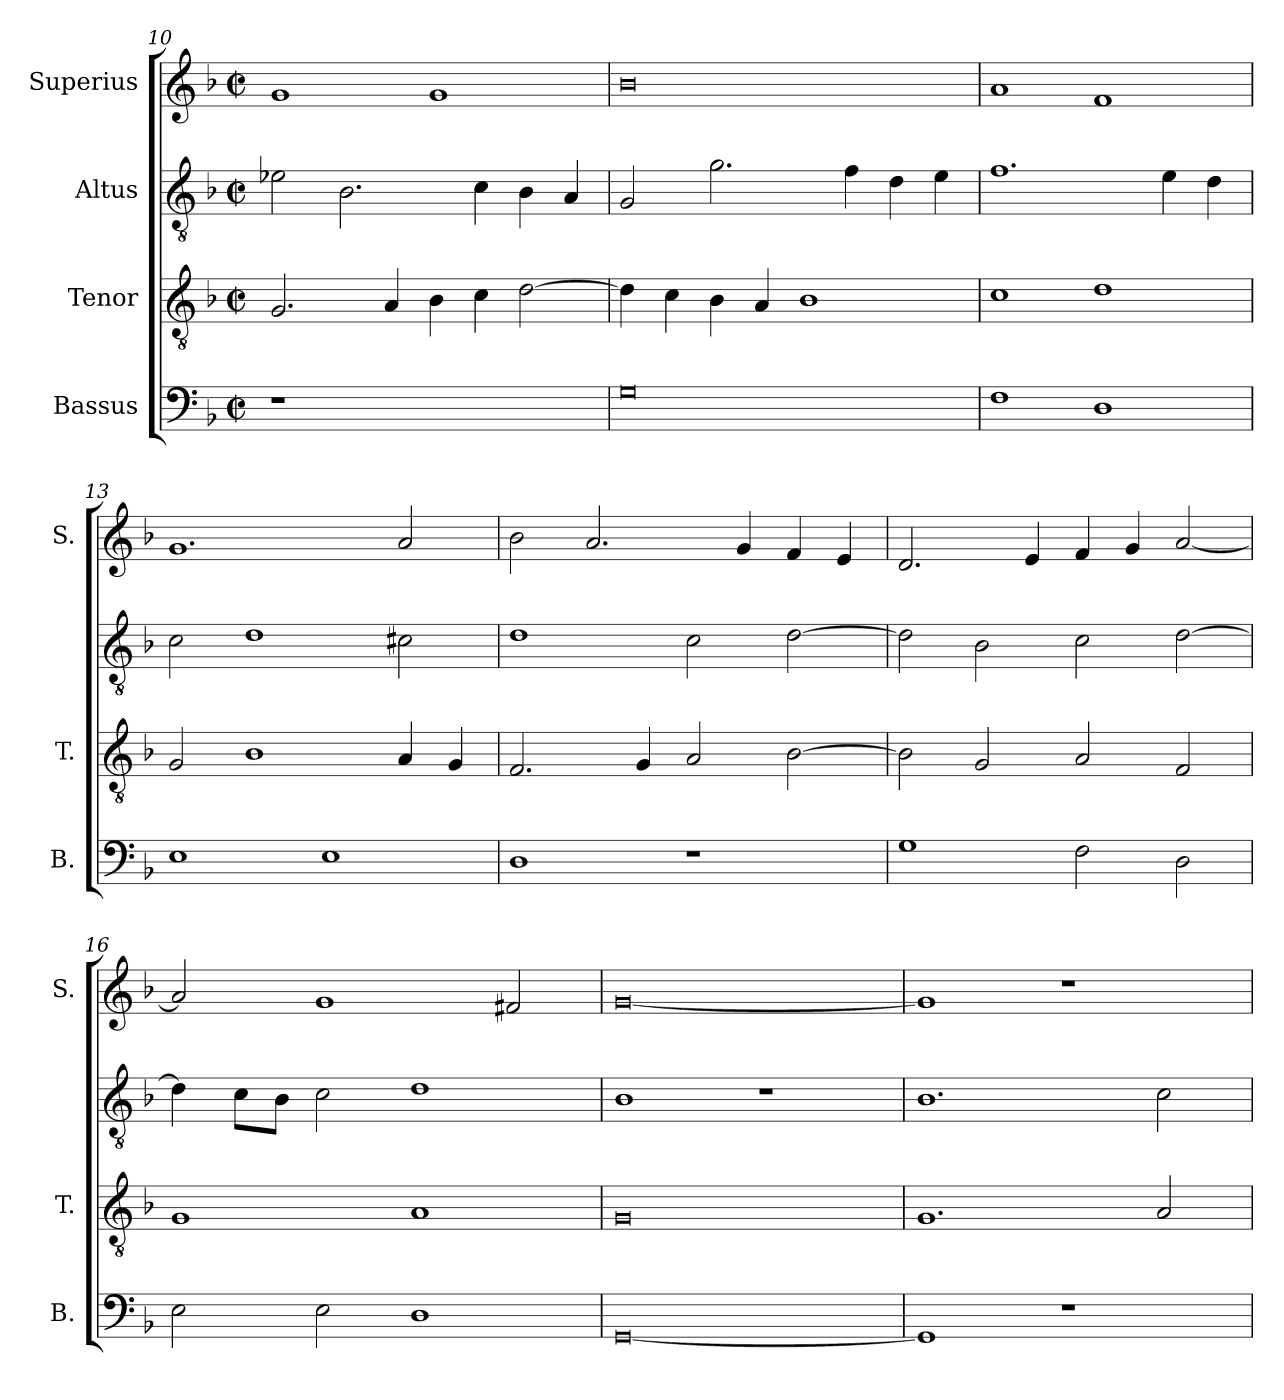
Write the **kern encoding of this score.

**kern	**kern	**kern	**kern
*part4	*part3	*part2	*part1
*staff4	*staff3	*staff2	*staff1
*I"Bassus	*I"Tenor	*I"Altus	*I"Superius
*I'B.	*I'T.	*	*I'S.
*clefF4	*clefGv2	*clefGv2	*clefG2
*	*ITrd7c12	*ITrd7c12	*
*k[b-]	*k[b-]	*k[b-]	*k[b-]
*F:	*F:	*F:	*F:
*M2/2	*M2/2	*M2/2	*M2/2
*met(c|)	*met(c|)	*met(c|)	*met(c|)
=10	=10	=10	=10
!LO:N:vis=1	!	!	!
1r	2.GGi/	2E-Xi\	1gi
.	.	2.BB-i\	.
.	4AAi/	.	.
1ryy	4BB-i\	.	1gi
.	4Ci\	4Ci\	.
.	[>2Di\	4BB-i\	.
.	.	4AAi/	.
=11	=11	=11	=11
0Gi	4Di\]	2GGi/	0b-i
.	4Ci\	.	.
.	4BB-i\	2.Gi\	.
.	4AAi/	.	.
.	1BB-i	.	.
.	.	4Fi\	.
.	.	4Di\	.
.	.	4Ei\	.
!!LO:PB:g=z
=12	=12	=12	=12
1Fi	1Ci	1.Fi	1ai
1Di	1Di	.	1fi
.	.	4Ei\	.
.	.	4Di\	.
=13	=13	=13	=13
1Ei	2GGi/	2Ci\	1.gi
.	1BB-i	1Di	.
1Ei	.	.	.
.	4AAi/	2C#Xi\	2ai/
.	4GGi/	.	.
=14	=14	=14	=14
1Di	2.FFi/	1Di	2b-i\
.	.	.	2.ai/
.	4GGi/	.	.
1r	2AAi/	2Ci\	.
.	.	.	4gi/
.	[>2BB-i\	[>2Di\	4fi/
.	.	.	4ei/
=15	=15	=15	=15
1Gi	2BB-i\]	2Di\]	2.di/
.	2GGi/	2BB-i\	.
.	.	.	4ei/
2Fi\	2AAi/	2Ci\	4fi/
.	.	.	4gi/
2Di\	2FFi/	[>2Di\	[<2ai/
=16	=16	=16	=16
2Ei\	1GGi	4Di\]	2ai/]
.	.	8Ci\L	.
.	.	8BB-i\J	.
2Ei\	.	2Ci\	1gi
1Di	1AAi	1Di	.
.	.	.	2f#Xi/
!!LO:LB:g=z
=17	=17	=17	=17
[<0GGi	0GGi	1BB-i	[<0gi
.	.	1r	.
=18	=18	=18	=18
1GGi]	1.GGi	1.BB-i	1gi]
1r	.	.	1r
.	2AAi/	2Ci\	.
=	=	=	=
*-	*-	*-	*-
